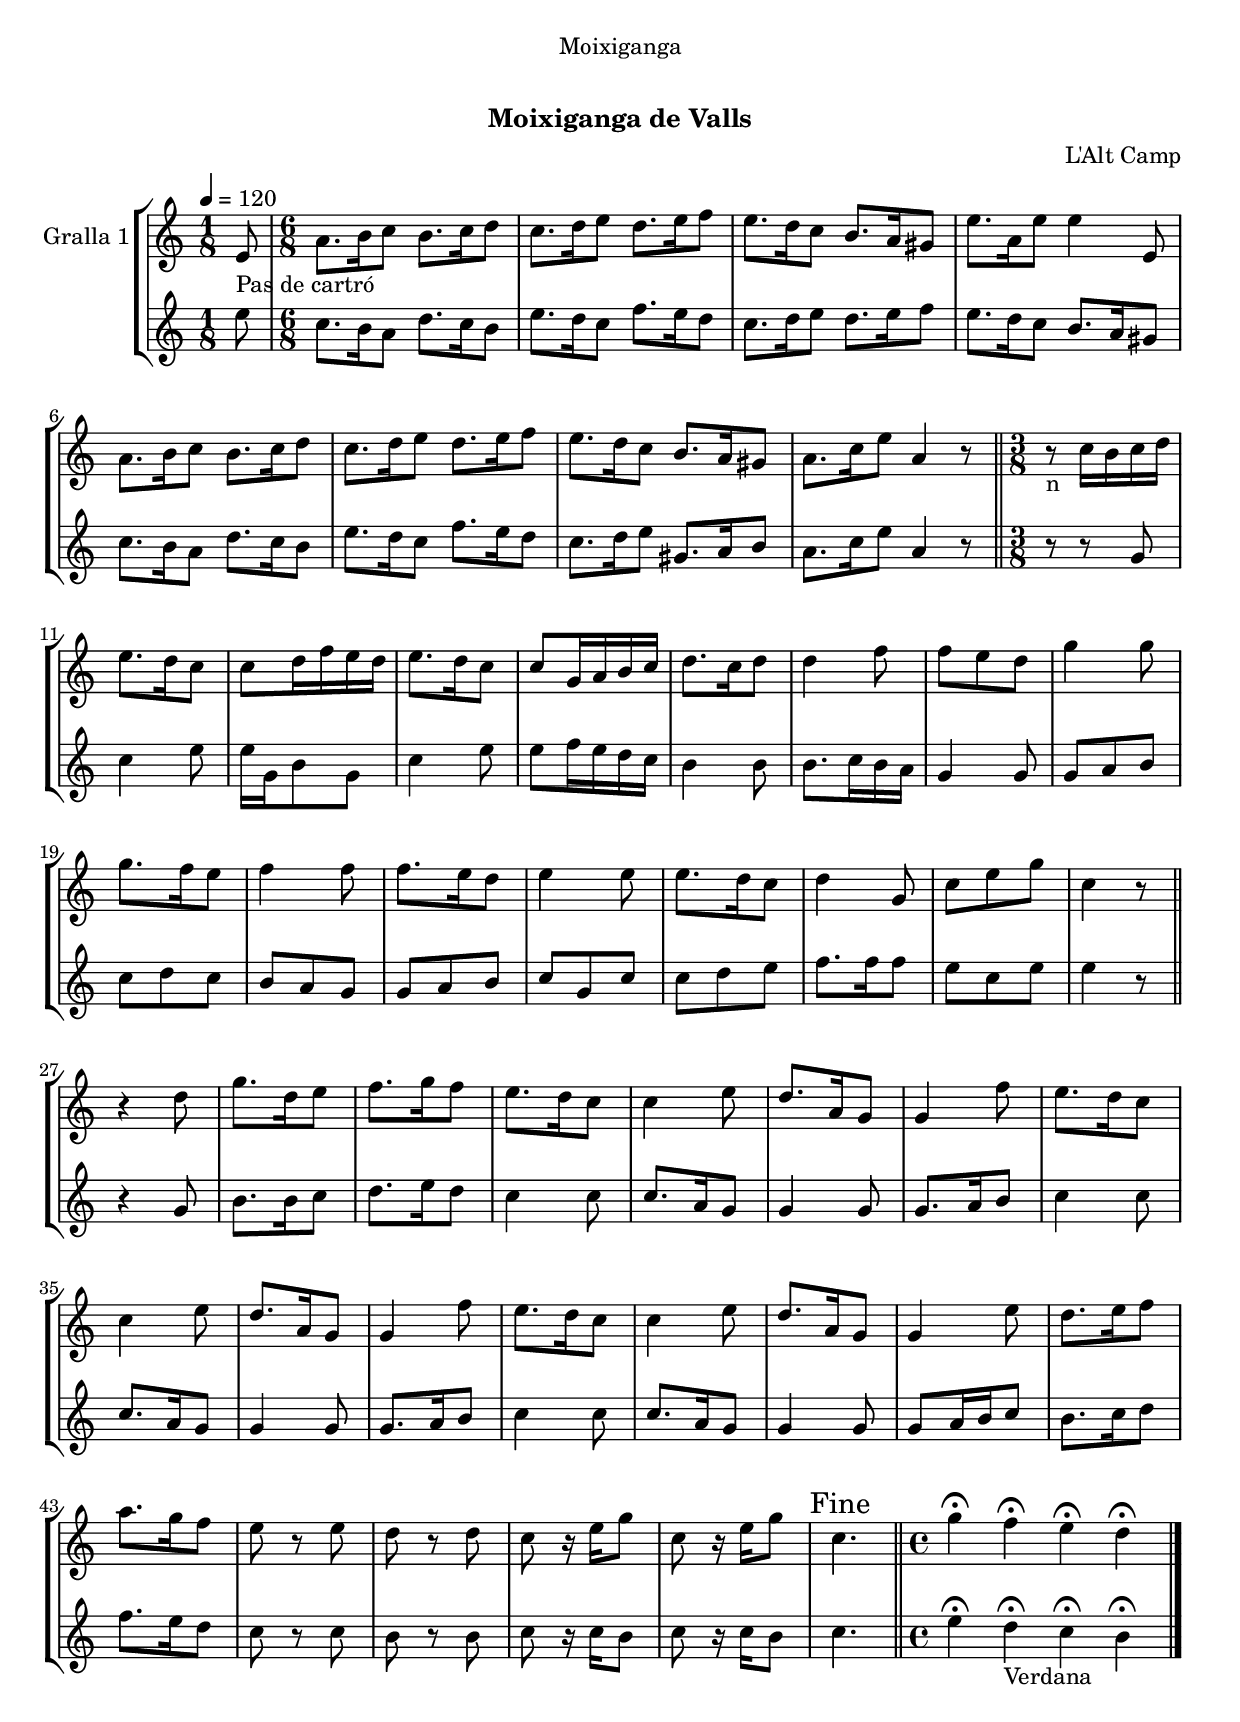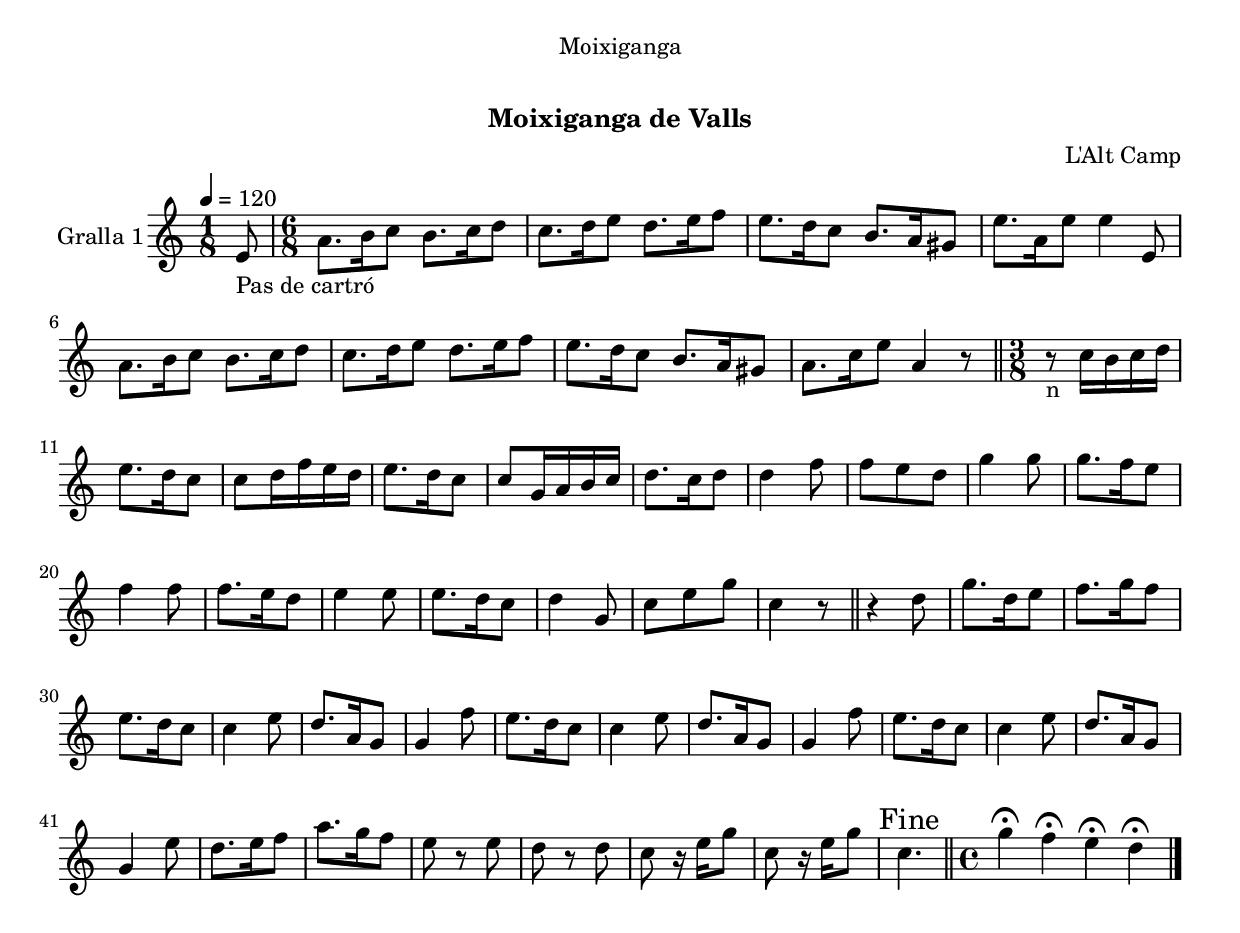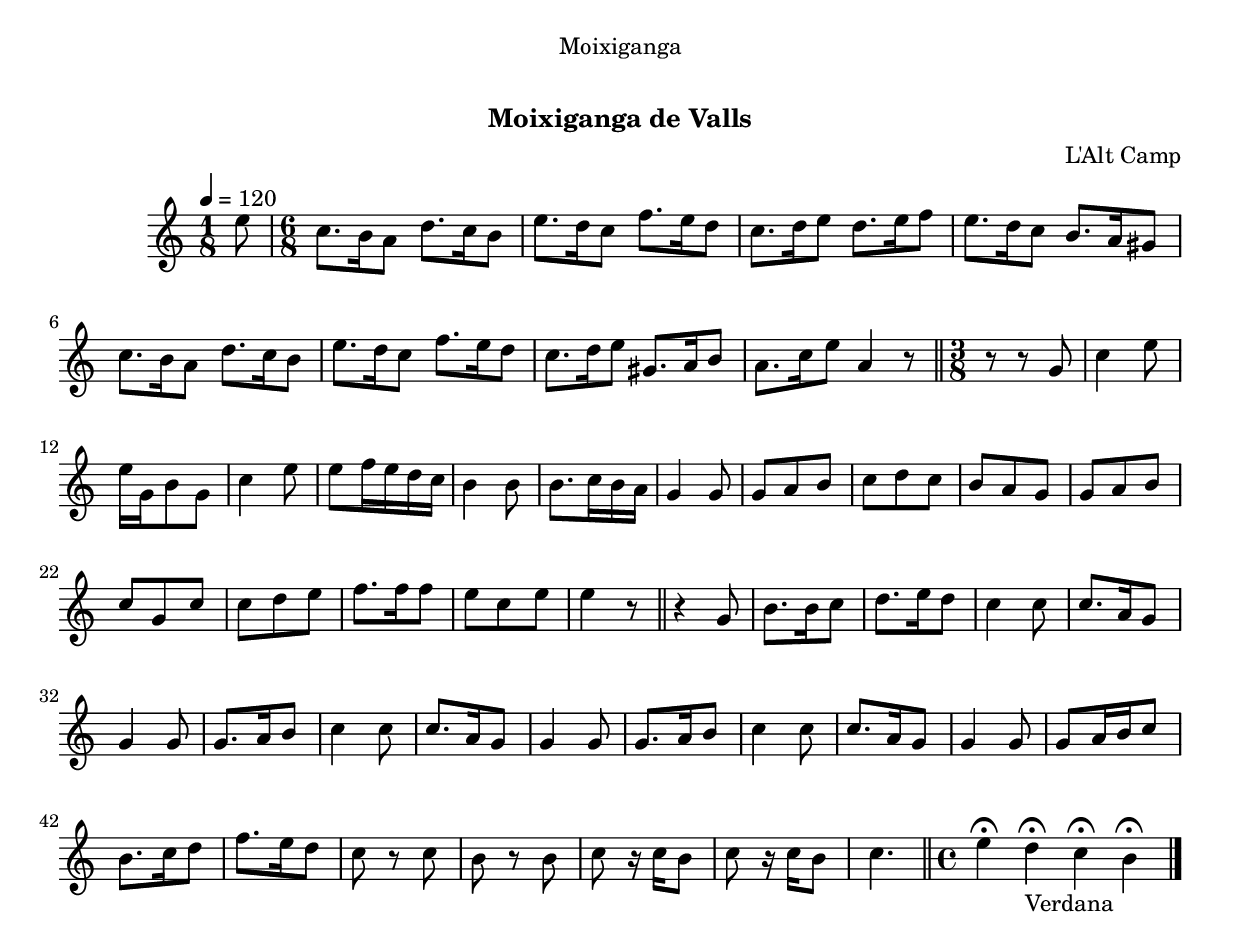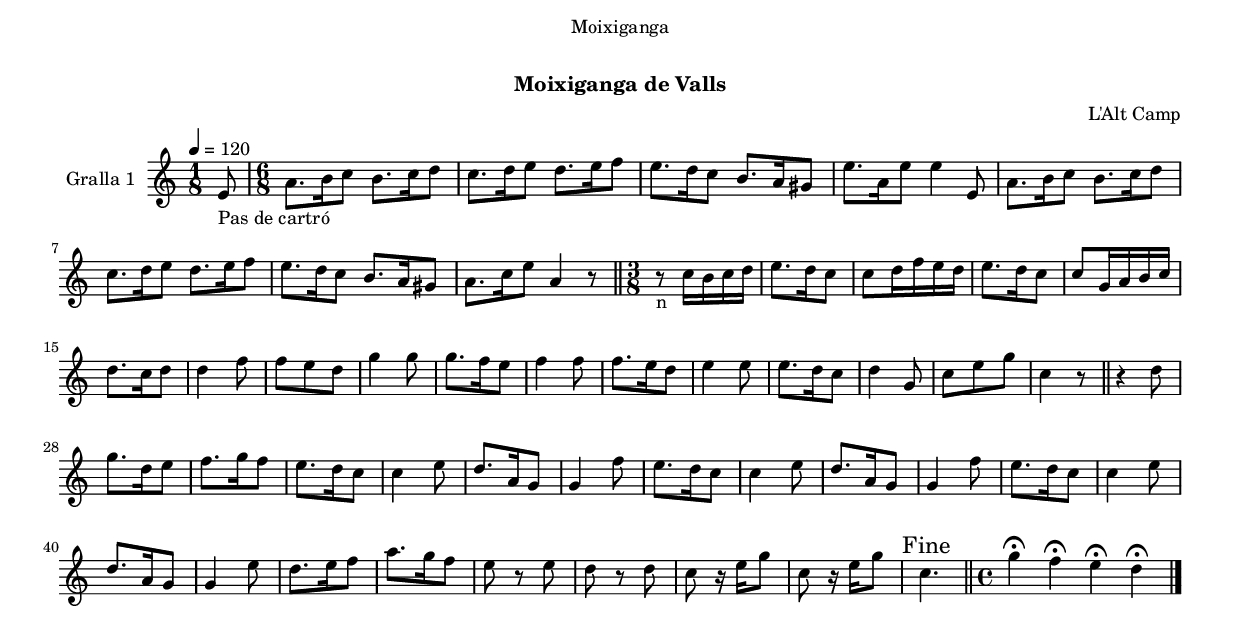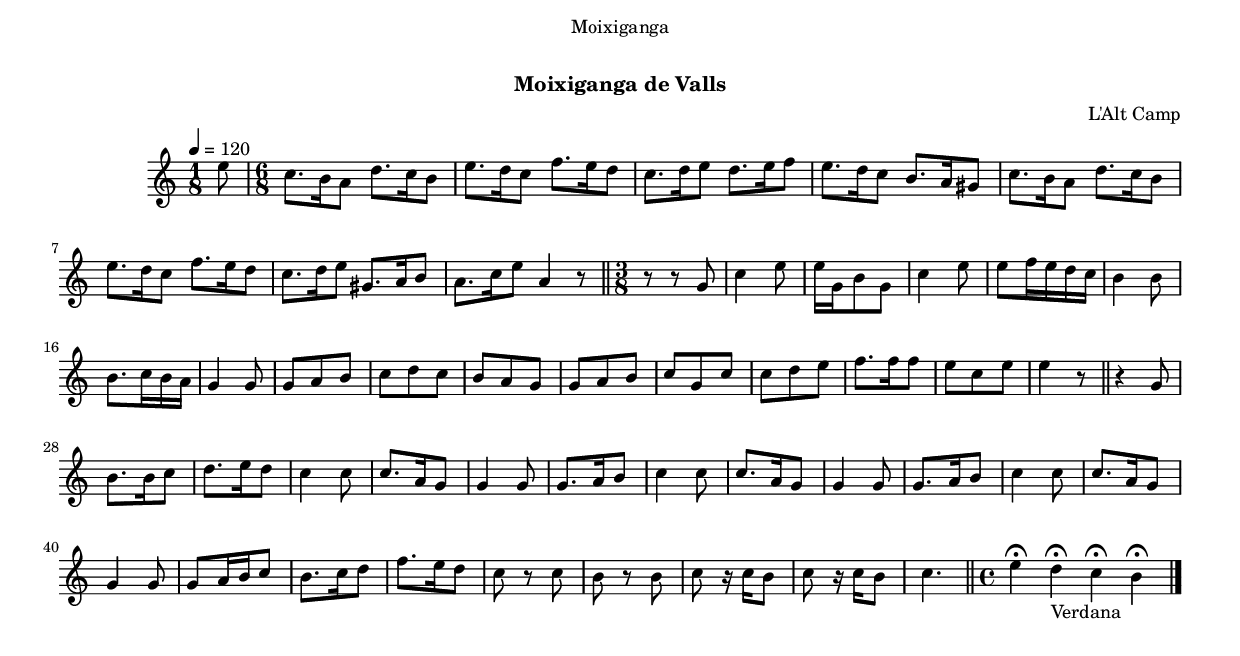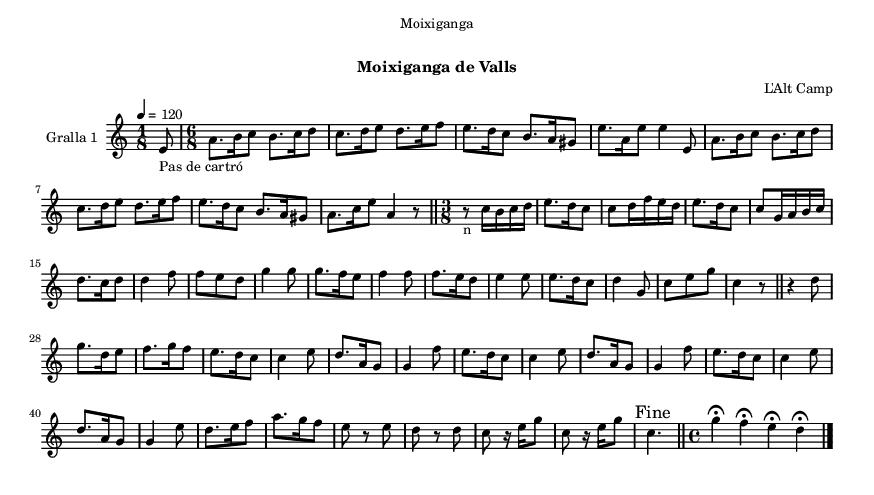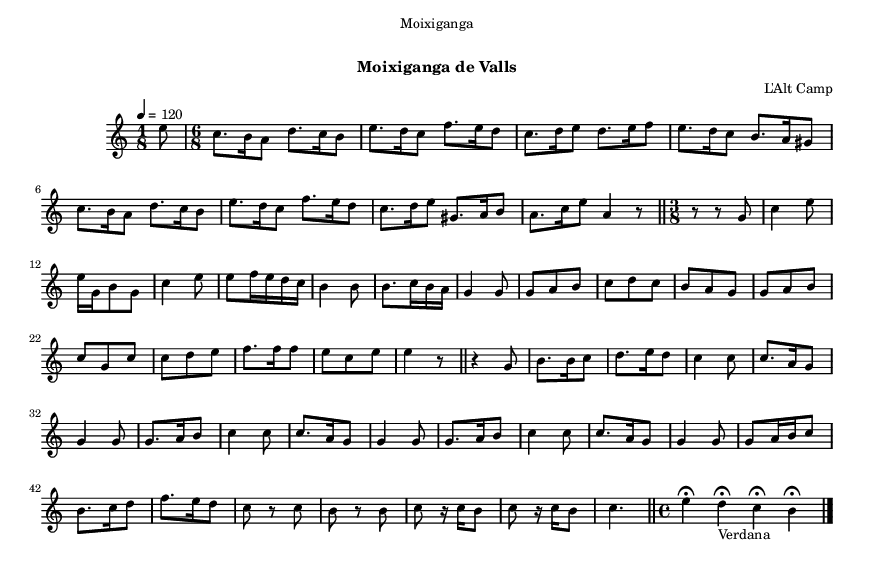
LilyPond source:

\version "2.16.0"

\header {
  dedication="Moixiganga"
  title="   "
  subtitle="Moixiganga de Valls"
  subsubtitle=""
  poet=""
  meter=""
  piece=""
  composer="L'Alt Camp"
  arranger=""
  opus=""
  instrument=""
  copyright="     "
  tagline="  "
}

liniaroAa =
\relative e'
{
  \tempo 4=120
  \clef treble
  \key c \major
  \time 1/8
  e8 _"Pas de cartró"  |
  \time 6/8   a8. b16 c8 b8. c16 d8  |
  c8. d16 e8 d8. e16 f8  |
  e8. d16 c8 b8. a16 gis8  |
  %05
  e'8. a,16 e'8 e4 e,8  |
  a8. b16 c8 b8. c16 d8  |
  c8. d16 e8 d8. e16 f8  |
  e8. d16 c8 b8. a16 gis8  |
  a8. c16 e8 a,4 r8  \bar "||"
  %10
  \time 3/8   r8 _"n" c16 b c d  |
  e8. d16 c8  |
  c8 d16 f e d  |
  e8. d16 c8  |
  c8 g16 a b c  |
  %15
  d8. c16 d8  |
  d4 f8  |
  f8 e d  |
  g4 g8  |
  g8. f16 e8  |
  %20
  f4 f8  |
  f8. e16 d8  |
  e4 e8  |
  e8. d16 c8  |
  d4 g,8  |
  %25
  c8 e g  |
  c,4 r8  \bar "||"
  r4  d8  |
  g8. d16 e8  |
  f8. g16 f8  |
  %30
  e8. d16 c8  |
  c4 e8  |
  d8. a16 g8  |
  g4 f'8  |
  e8. d16 c8  |
  %35
  c4 e8  |
  d8. a16 g8  |
  g4 f'8  |
  e8. d16 c8  |
  c4 e8  |
  %40
  d8. a16 g8  |
  g4 e'8  |
  d8. e16 f8  |
  a8. g16 f8  |
  e8 r e  |
  %45
  d8 r d  |
  c8 r16 e g8  |
  c,8 r16 e g8  |
  \mark "Fine" c,4.  \bar "||"
  \time 4/4   g'4\fermata f\fermata e\fermata d\fermata  \bar "|."
}

liniaroAb =
\relative e''
{
  \tempo 4=120
  \clef treble
  \key c \major
  \time 1/8
  e8  |
  \time 6/8   c8. b16 a8 d8. c16 b8  |
  e8. d16 c8 f8. e16 d8  |
  c8. d16 e8 d8. e16 f8  |
  %05
  e8. d16 c8 b8. a16 gis8  |
  c8. b16 a8 d8. c16 b8  |
  e8. d16 c8 f8. e16 d8  |
  c8. d16 e8 gis,8. a16 b8  |
  a8. c16 e8 a,4 r8  \bar "||"
  %10
  \time 3/8   r8 r g  |
  c4 e8  |
  e16 g, b8 g  |
  c4 e8  |
  e8 f16 e d c  |
  %15
  b4 b8  |
  b8. c16 b a  |
  g4 g8  |
  g8 a b  |
  c8 d c  |
  %20
  b8 a g  |
  g8 a b  |
  c8 g c  |
  c8 d e  |
  f8. f16 f8  |
  %25
  e8 c e  |
  e4 r8  \bar "||"
  r4 g,8  |
  b8. b16 c8  |
  d8. e16 d8  |
  %30
  c4 c8  |
  c8. a16 g8  |
  g4 g8  |
  g8. a16 b8  |
  c4 c8  |
  %35
  c8. a16 g8  |
  g4 g8  |
  g8. a16 b8  |
  c4 c8  |
  c8. a16 g8  |
  %40
  g4 g8  |
  g8 a16 b c8  |
  b8. c16 d8  |
  f8. e16 d8  |
  c8 r c  |
  %45
  b8 r b  |
  c8 r16 c b8  |
  c8 r16 c b8  |
  c4.  \bar "||"
  \time 4/4   e4\fermata d\fermata _"Verdana" c\fermata b\fermata  \bar "|."
}

\book {

\paper {
  print-page-number = false
  #(set-paper-size "a4")
  #(layout-set-staff-size 20)
}

\bookpart {
  \score {
    \new StaffGroup {
      \override Score.RehearsalMark #'self-alignment-X = #LEFT
      <<
        \new Staff \with {instrumentName = #"Gralla 1" } \liniaroAa
        \new Staff \with {instrumentName = #"" } \liniaroAb
      >>
    }
    \layout {}
  }\score { \unfoldRepeats
    \new StaffGroup {
      \override Score.RehearsalMark #'self-alignment-X = #LEFT
      <<
        \new Staff \with {instrumentName = #"Gralla 1" } \liniaroAa
        \new Staff \with {instrumentName = #"" } \liniaroAb
      >>
    }
    \midi {}
  }
}

\bookpart {
  \header {}
  \score {
    \new StaffGroup {
      \override Score.RehearsalMark #'self-alignment-X = #LEFT
      <<
        \new Staff \with {instrumentName = #"Gralla 1" } \liniaroAa
      >>
    }
    \layout {}
  }\score { \unfoldRepeats
    \new StaffGroup {
      \override Score.RehearsalMark #'self-alignment-X = #LEFT
      <<
        \new Staff \with {instrumentName = #"Gralla 1" } \liniaroAa
      >>
    }
    \midi {}
  }
}

\bookpart {
  \header {}
  \score {
    \new StaffGroup {
      \override Score.RehearsalMark #'self-alignment-X = #LEFT
      <<
        \new Staff \with {instrumentName = #"" } \liniaroAb
      >>
    }
    \layout {}
  }\score { \unfoldRepeats
    \new StaffGroup {
      \override Score.RehearsalMark #'self-alignment-X = #LEFT
      <<
        \new Staff \with {instrumentName = #"" } \liniaroAb
      >>
    }
    \midi {}
  }
}

}

\book {

\paper {
  print-page-number = false
  #(set-paper-size "a5landscape")
  #(layout-set-staff-size 16)
  #(define output-suffix "a5")
}

\bookpart {
  \header {}
  \score {
    \new StaffGroup {
      \override Score.RehearsalMark #'self-alignment-X = #LEFT
      <<
        \new Staff \with {instrumentName = #"Gralla 1" } \liniaroAa
      >>
    }
    \layout {}
  }
}

\bookpart {
  \header {}
  \score {
    \new StaffGroup {
      \override Score.RehearsalMark #'self-alignment-X = #LEFT
      <<
        \new Staff \with {instrumentName = #"" } \liniaroAb
      >>
    }
    \layout {}
  }
}

}

\book {

\paper {
  print-page-number = false
  #(set-paper-size "a6landscape")
  #(layout-set-staff-size 12)
  #(define output-suffix "a6")
}

\bookpart {
  \header {}
  \score {
    \new StaffGroup {
      \override Score.RehearsalMark #'self-alignment-X = #LEFT
      <<
        \new Staff \with {instrumentName = #"Gralla 1" } \liniaroAa
      >>
    }
    \layout {}
  }
}

\bookpart {
  \header {}
  \score {
    \new StaffGroup {
      \override Score.RehearsalMark #'self-alignment-X = #LEFT
      <<
        \new Staff \with {instrumentName = #"" } \liniaroAb
      >>
    }
    \layout {}
  }
}

}

